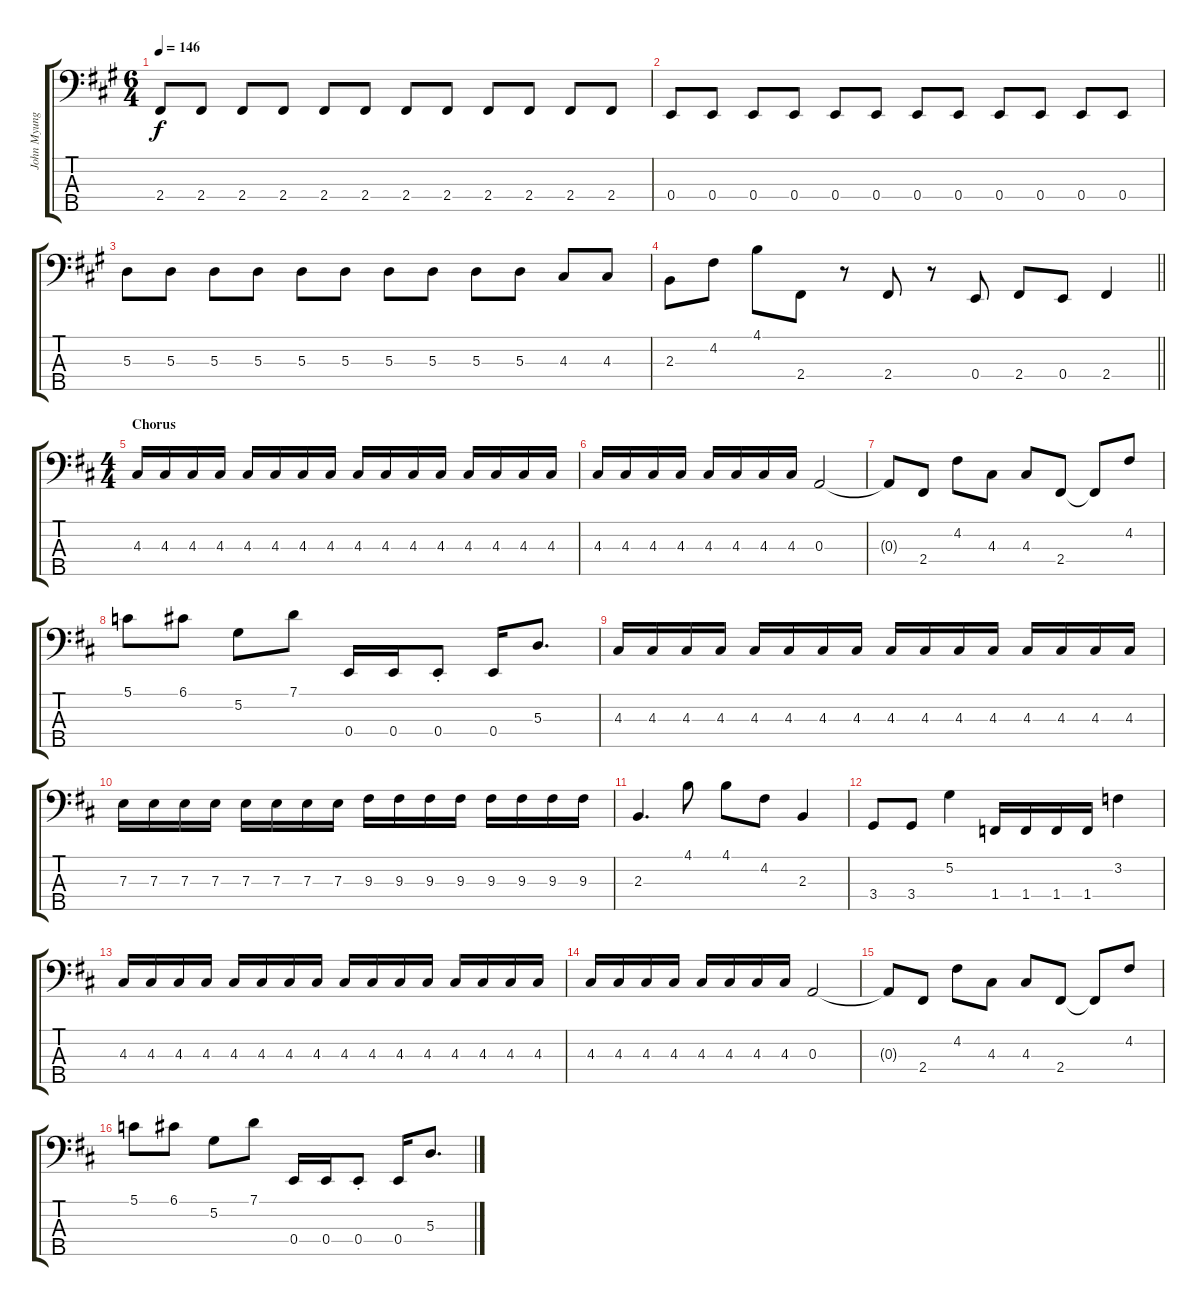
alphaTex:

\track ("John Myung Bass" "John Myung") {instrument electricbassfinger}
\staff {score tabs}
\tuning (G2 D2 A1 E1 B0) {hide}
\ts (6 4)
\tempo 146
\clef f4
\ks f#minor
2.4.8{dy f} 2.4.8 2.4.8 2.4.8 2.4.8 2.4.8 2.4.8 2.4.8 2.4.8 2.4.8 2.4.8 2.4.8 |
0.4.8 0.4.8 0.4.8 0.4.8 0.4.8 0.4.8 0.4.8 0.4.8 0.4.8 0.4.8 0.4.8 0.4.8 |
5.3.8 5.3.8 5.3.8 5.3.8 5.3.8 5.3.8 5.3.8 5.3.8 5.3.8 5.3.8 4.3.8 4.3.8 |
\barLineRight lightlight
2.3.8 4.2.8 4.1.8 2.4.8 r.8 2.4.8 r.8 0.4.8 2.4.8 0.4.8 2.4.4 |
\ts (4 4)
\section ("" "Chorus")
\ks bminor
4.3.16 4.3.16 4.3.16 4.3.16 4.3.16 4.3.16 4.3.16 4.3.16 4.3.16 4.3.16 4.3.16 4.3.16 4.3.16 4.3.16 4.3.16 4.3.16 |
4.3.16 4.3.16 4.3.16 4.3.16 4.3.16 4.3.16 4.3.16 4.3.16 0.3.2 |
0.3{t}.8 2.4.8 4.2.8 4.3.8 4.3.8 2.4.8 2.4{t}.8 4.2.8 |
5.1.8 6.1.8 5.2.8 7.1.8 0.4.16 0.4.16 0.4{st}.8 0.4.16 5.3.8{d} |
4.3.16 4.3.16 4.3.16 4.3.16 4.3.16 4.3.16 4.3.16 4.3.16 4.3.16 4.3.16 4.3.16 4.3.16 4.3.16 4.3.16 4.3.16 4.3.16 |
7.3.16 7.3.16 7.3.16 7.3.16 7.3.16 7.3.16 7.3.16 7.3.16 9.3.16 9.3.16 9.3.16 9.3.16 9.3.16 9.3.16 9.3.16 9.3.16 |
2.3.4{d} 4.1.8 4.1.8 4.2.8 2.3.4 |
3.4.8 3.4.8 5.2.4 1.4.16 1.4.16 1.4.16 1.4.16 3.2.4 |
4.3.16 4.3.16 4.3.16 4.3.16 4.3.16 4.3.16 4.3.16 4.3.16 4.3.16 4.3.16 4.3.16 4.3.16 4.3.16 4.3.16 4.3.16 4.3.16 |
4.3.16 4.3.16 4.3.16 4.3.16 4.3.16 4.3.16 4.3.16 4.3.16 0.3.2 |
0.3{t}.8 2.4.8 4.2.8 4.3.8 4.3.8 2.4.8 2.4{t}.8 4.2.8 |
5.1.8 6.1.8 5.2.8 7.1.8 0.4.16 0.4.16 0.4{st}.8 0.4.16 5.3.8{d}
